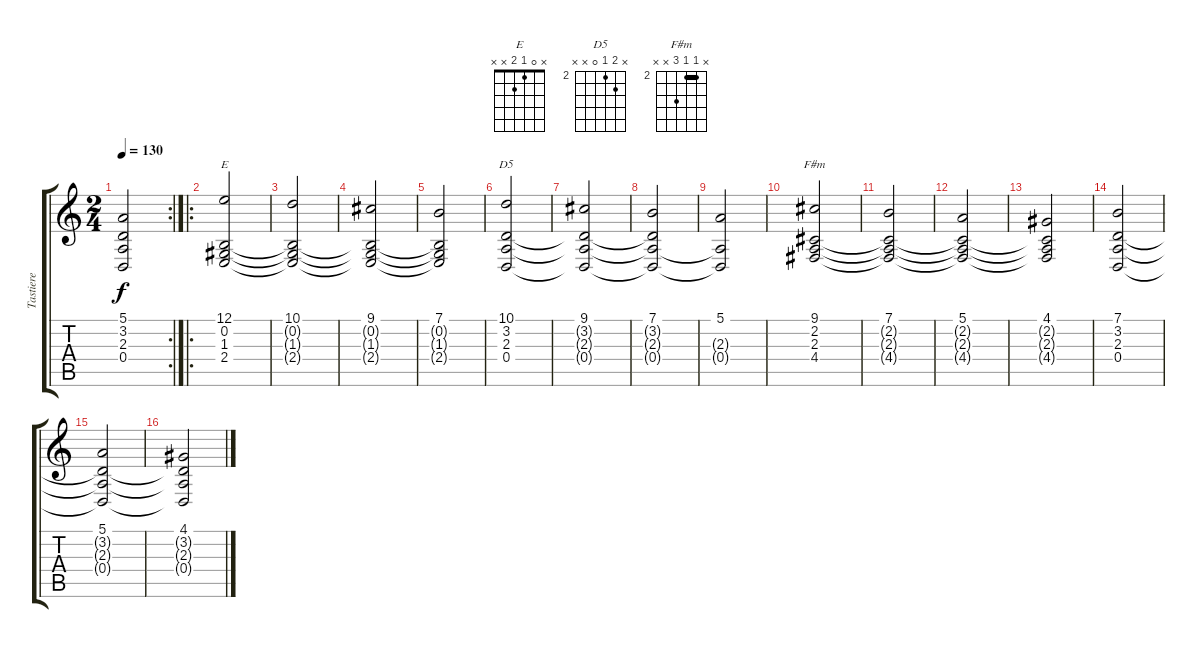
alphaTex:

\track ("Tastiere" "Tastiere") {instrument stringensemble1}
\staff {score tabs}
\tuning (E4 B3 G3 D3 A2 E2) {hide}
\chord ("E" x 0 1 2 x x)
\chord ("D5" x 3 2 0 x x) {firstfret 2}
\chord ("F#m" x 2 2 4 x x) {firstfret 2 barre 2}
\rc 2
\ts (2 4)
\tempo 130
\clef g2
\ks c
(5.1 3.2 2.3 0.4).2{dy f} |
\ro
(12.1 0.2 1.3 2.4).2{ch "E"} |
(10.1 0.2{t} 1.3{t} 2.4{t}).2 |
(9.1 0.2{t} 1.3{t} 2.4{t}).2 |
(7.1 0.2{t} 1.3{t} 2.4{t}).2 |
(10.1 3.2 2.3 0.4).2{ch "D5"} |
(9.1 3.2{t} 2.3{t} 0.4{t}).2 |
(7.1 3.2{t} 2.3{t} 0.4{t}).2 |
(5.1 2.3{t} 0.4{t}).2 |
(9.1 2.2 2.3 4.4).2{ch "F#m"} |
(7.1 2.2{t} 2.3{t} 4.4{t}).2 |
(5.1 2.2{t} 2.3{t} 4.4{t}).2 |
(4.1 2.2{t} 2.3{t} 4.4{t}).2 |
(7.1 3.2 2.3 0.4).2 |
(5.1 3.2{t} 2.3{t} 0.4{t}).2 |
(4.1 3.2{t} 2.3{t} 0.4{t}).2
